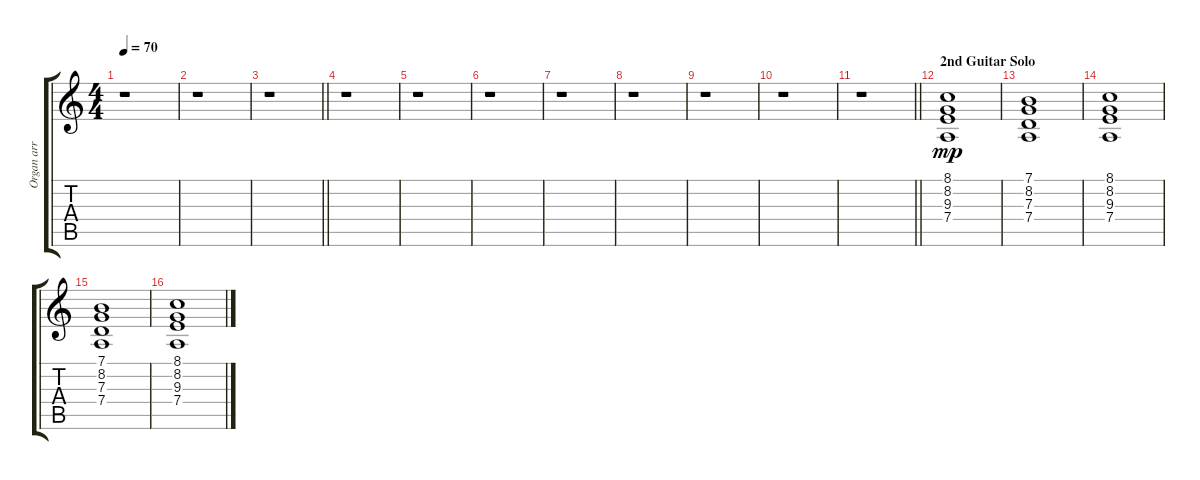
\track ("Organ arr for gtr." "Organ arr ") {instrument rockorgan}
\staff {score tabs}
\tuning (E4 B3 G3 D3 A2 E2) {hide}
\ts (4 4)
\tempo 70
\clef g2
\ks c
r.1{dy f} |
r.1 |
\barLineRight lightlight
r.1 |
r.1 |
r.1 |
r.1 |
r.1 |
r.1 |
r.1 |
r.1 |
\barLineRight lightlight
r.1 |
\section ("" "2nd Guitar Solo")
(8.1 8.2 9.3 7.4).1{dy mp} |
(7.1 8.2 7.3 7.4).1 |
(8.1 8.2 9.3 7.4).1 |
(7.1 8.2 7.3 7.4).1 |
(8.1 8.2 9.3 7.4).1
